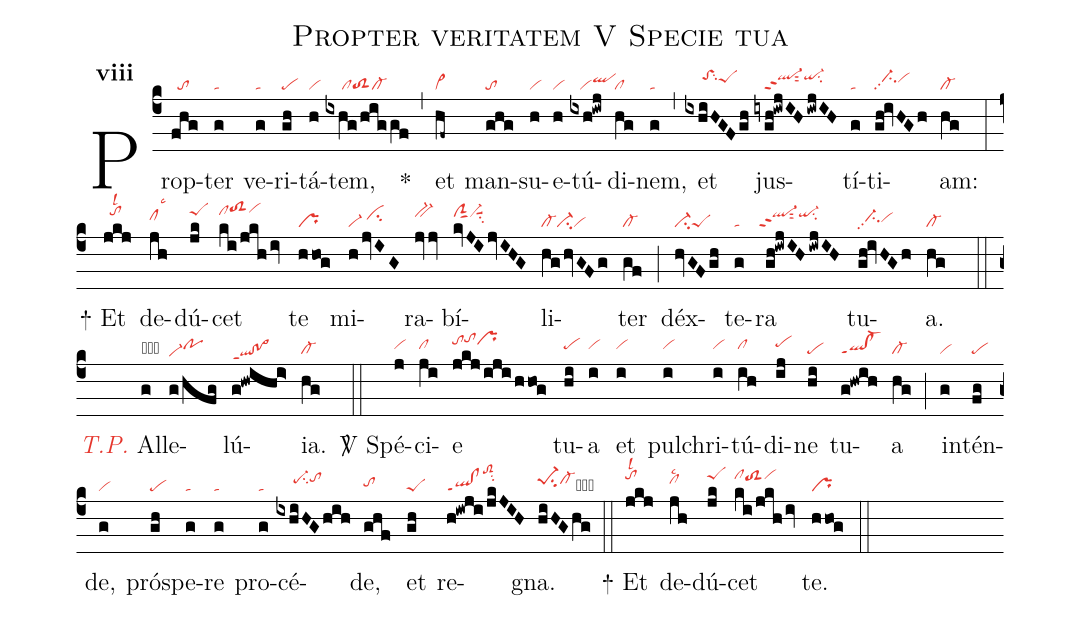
name:Propter veritatem V Specie tua;
office-part:re;
mode:8;
nabc-lines:1;
%%
initial-style: 1;
name: Propter veritatem;
mode:8;
office-part: Responsorium;
annotation: Resp.;
annotation:viii;
nabc-lines:1;
%%
(c4) Prop(fhg|//to)ter(g|ta) ve(g|ta)ri(gh|pe)tá(h|vi)tem,(ixhg/higgf|/////cltoS2cl-) <sp>*</sp>(,) et(hf~|vi>) man(ghg|to)su(h|vi)e(h|vi)tú(ixh!iwj|///viqlhi)di(hg|cl)nem,(g|ta) (,) et(ixhiHGFgh|/////toShjsu2peShi) jus(iygh!iwjIH/iwjIH|///ql-hjppt2sut2qi-hjsu2)tí(g|ta)ti(gh!ivHGh|//ci-hipp2vihi)am:(hg|cl-) (:)
<sp>+</sp> Et(jkj|//tohklsl2) de(jh|clhilsc3)dú(jk|peShk)cet(ki/jkh/iv|clhktoS2hlvihl) te(hhog|pr) mi(h/jvIG|vi-/cihi)ra(jvjv|bv-hj)bí(kvJIjvIHG|clShjsut1vi-hjsuu1su2)li(hghvGFg|cl-ci-vi)ter(gf|cl-) (;) déx(hvGFgh|ci-peS)te(g|ta)ra(gh!iwjIH/iwjIH|``ql-hjppt2sut2qi-hjsu2) tu(gh!ivHGh|//ci-hhpp2vihh)a.(hg|cl-) (::) <c><i>T.P.</i></c> Al(g|obvi)le(g/hfg|vi-hepohh)lú(g!hwihi>|qlhe!po>heppt1){ia}.(hg|cl-) (::)

<sp>V/</sp> Spé(j|vihh)ci(ji|clhh)e(jkj/iji/hhog|tohjtohkprhj) tu(hi|pehh)a(i|vihh) et(i|vihh) pul(i|vihh)chri(i|vihh)tú(ih|clhh)di(ij|pehi)ne(hi|pe) tu(g!hwih|ql!cl-ppt1)a(hg|cl-) (;) in(g|vi)tén(fg|pe)de,(g|vi) pró(gh|pe)spe(g|ta)re(g|ta) pro(g|ta)cé(ixhiHGhih|/////pe-hisu2tohj)de,(ghf|tohh) et(gh|peS) re(h!iwji/jkJIH|ql!clppt1toS2hmsu2)gna.(hiHGhg|pe-1hisu2cl-hicb) (::)
<sp>+</sp> Et(jkj|tohklsl2) de(jh|clhilsc2)dú(jk|peShk)cet(ki/jkh/iv|clhktoS2hjvihk) te.(hhog|pr) (::)
